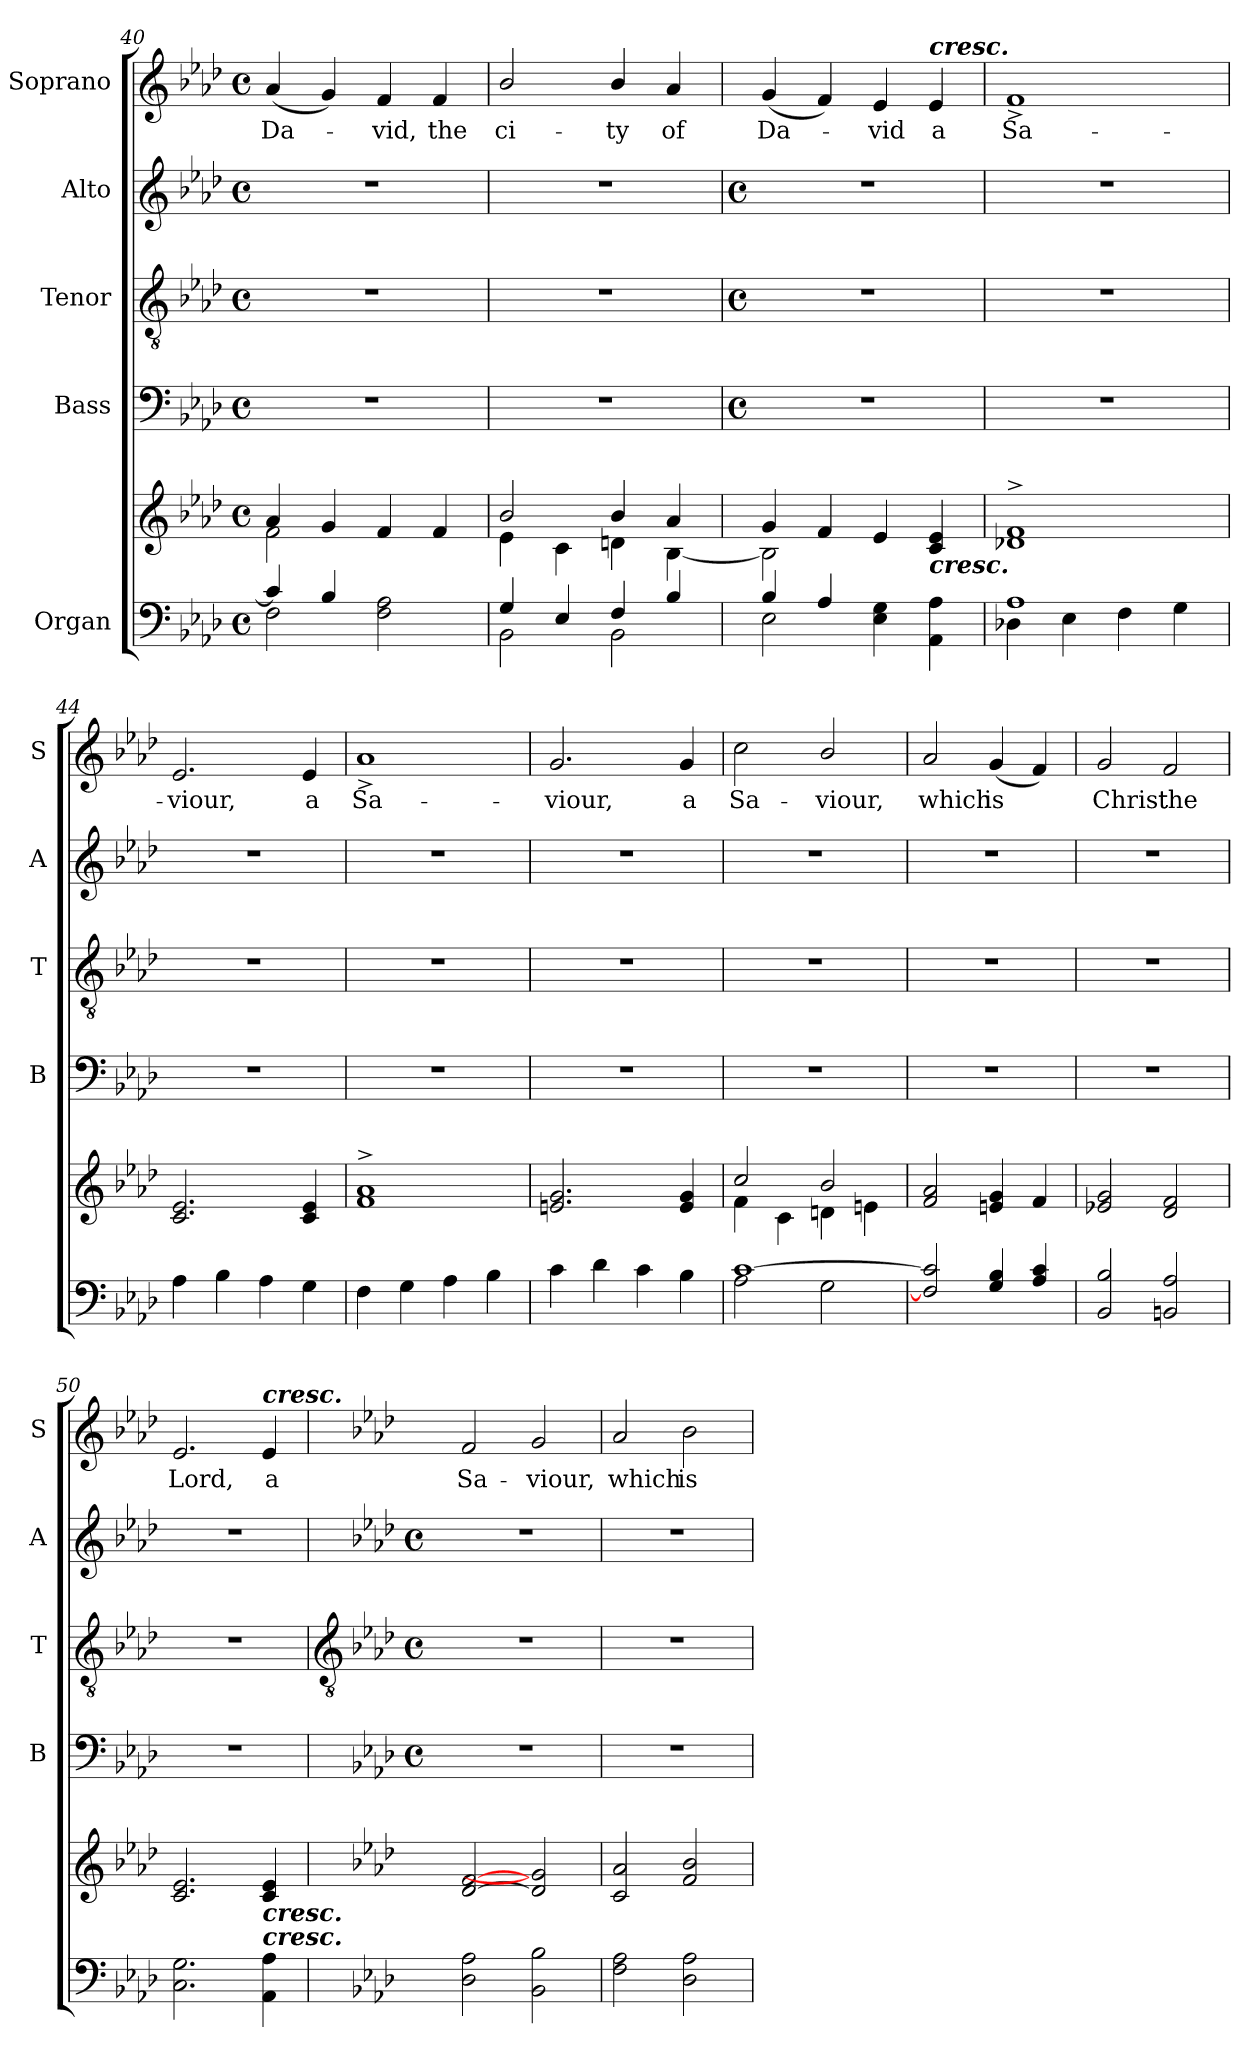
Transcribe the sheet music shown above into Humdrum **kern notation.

**kern	**kern	**kern	**kern	**kern	**kern	**text
*part5	*part5	*part4	*part3	*part2	*part1	*part1
*staff6	*staff5	*staff4	*staff3	*staff2	*staff1	*staff1
*I"Organ	*	*I"Bass	*I"Tenor	*I"Alto	*I"Soprano	*
*	*	*I'B	*I'T	*I'A	*I'S	*
*clefF4	*clefG2	*clefF4	*clefGv2	*clefG2	*clefG2	*
*k[b-e-a-d-]	*k[b-e-a-d-]	*k[b-e-a-d-]	*k[b-e-a-d-]	*k[b-e-a-d-]	*k[b-e-a-d-]	*
*A-:	*A-:	*A-:	*A-:	*A-:	*A-:	*
*M4/4	*M4/4	*M4/4	*M4/4	*M4/4	*M4/4	*
*met(c)	*met(c)	*met(c)	*met(c)	*met(c)	*met(c)	*
=40	=40	=40	=40	=40	=40	=40
*^	*^	*	*	*	*	*
!	!	!	!	!	!	!	!	!LO:LY:b
4c/]	2F\	4a-	2f\	1r	1r	1r	(<4a-	Da-
4B-/	.	4g	.	.	.	.	4g)	.
!	!	!	!	!	!	!	!	!LO:LY:b
2ryy	2F\ 2A-\	4f	2ryy	.	.	.	4f	vid,
!	!	!	!	!	!	!	!	!LO:LY:b
.	.	4f	.	.	.	.	4f	the
=41	=41	=41	=41	=41	=41	=41	=41	=41
!	!	!	!	!	!	!	!	!LO:LY:b
4G/	2BB-\	2b-/	4e-\	1r	1r	1r	2b-/	ci-
4E-/	.	.	4c\	.	.	.	.	.
!	!	!	!	!	!	!	!	!LO:LY:b
4F/	2BB-\	4b-/	4dn\	.	.	.	4b-/	-ty
!	!	!	!	!	!	!	!	!LO:LY:b
4B-/	.	4a-	[4B-\	.	.	.	4a-	of
!!LO:LB:g=z
=42	=42	=42	=42	=42	=42	=42	=42	=42
*	*	*	*	*M4/4	*M4/4	*M4/4	*	*
*	*	*	*	*met(c)	*met(c)	*met(c)	*	*
!	!	!	!	!	!	!	!	!LO:LY:b
4B-	2E-\	4g	2B-\]	1r	1r	1r	(<4g	Da-
4A-	.	4f	.	.	.	.	4f)	.
!	!	!	!	!	!	!	!	!LO:LY:b
2ryy	4E-\ 4G\	4e-	2ryy	.	.	.	4e-	vid
!	!	!	!	!	!	!	!LO:TX:a:Bi:t=cresc.	!
!	!	!LO:TX:b:Bi:t=cresc.	!	!	!	!	!	!
!	!	!	!	!	!	!	!	!LO:LY:b
.	4AA-\ 4A-\	4c 4e-	.	.	.	.	4e-	a
=43	=43	=43	=43	=43	=43	=43	=43	=43
!	!	!	!	!	!	!	!	!LO:LY:b
1A-	4D-X\	1d-X^ 1f^	1ryy	1r	1r	1r	1f^	Sa-
.	4E-\	.	.	.	.	.	.	.
.	4F\	.	.	.	.	.	.	.
.	4G\	.	.	.	.	.	.	.
=44	=44	=44	=44	=44	=44	=44	=44	=44
!	!	!	!	!	!	!	!	!LO:LY:b
1ryy	4A-\	2.c 2.e-	1ryy	1r	1r	1r	2.e-	-viour,
.	4B-\	.	.	.	.	.	.	.
.	4A-\	.	.	.	.	.	.	.
!	!	!	!	!	!	!	!	!LO:LY:b
.	4G\	4c 4e-	.	.	.	.	4e-	a
=45	=45	=45	=45	=45	=45	=45	=45	=45
!	!	!	!	!	!	!	!	!LO:LY:b
1cyy	4F\	1f^ 1a-^	1ryy	1r	1r	1r	1a-^	Sa-
.	4G\	.	.	.	.	.	.	.
.	4A-\	.	.	.	.	.	.	.
.	4B-\	.	.	.	.	.	.	.
=46	=46	=46	=46	=46	=46	=46	=46	=46
!	!	!	!	!	!	!	!	!LO:LY:b
1ryy	4c\	2.en 2.g	1ryy	1r	1r	1r	2.g	-viour,
.	4d-\	.	.	.	.	.	.	.
.	4c\	.	.	.	.	.	.	.
!	!	!	!	!	!	!	!	!LO:LY:b
.	4B-\	4e 4g	.	.	.	.	4g	a
=47	=47	=47	=47	=47	=47	=47	=47	=47
!	!	!	!	!	!	!	!	!LO:LY:b
[1c	2A-\	2cc/	4f\	1r	1r	1r	2cc	Sa-
.	.	.	4c\	.	.	.	.	.
!	!	!	!	!	!	!	!	!LO:LY:b
.	2G\	2b-/	4dn\	.	.	.	2b-/	-viour,
.	.	.	4en\	.	.	.	.	.
=48	=48	=48	=48	=48	=48	=48	=48	=48
!	!	!	!	!	!	!	!	!LO:LY:b
2F] 2c]	1ryy	2f 2a-	1ryy	1r	1r	1r	2a-	which
!	!	!	!	!	!	!	!	!LO:LY:b
4G 4B-	.	4en 4g	.	.	.	.	(<4g	is
4A- 4c	.	4f	.	.	.	.	4f)	.
=49	=49	=49	=49	=49	=49	=49	=49	=49
!	!	!	!	!	!	!	!	!LO:LY:b
2BB- 2B-	1ryy	2e-X 2g	1ryy	1r	1r	1r	2g	Christ
!	!	!	!	!	!	!	!	!LO:LY:b
2BBn 2A-	.	2d- 2f	.	.	.	.	2f	the
=50	=50	=50	=50	=50	=50	=50	=50	=50
!	!	!	!	!	!	!	!	!LO:LY:b
1ryy	2.C\ 2.G\	2.c 2.e-	1ryy	1r	1r	1r	2.e-	Lord,
!	!	!	!	!	!	!	!LO:TX:a:Bi:t=cresc.	!
!	!	!LO:TX:b:Bi:t=cresc.	!	!	!	!	!	!
!	!LO:TX:a:Bi:t=cresc.	!	!	!	!	!	!	!
!	!	!	!	!	!	!	!	!LO:LY:b
.	4AA-\ 4A-\	4c 4e-	.	.	.	.	4e-	a
!!LO:LB:g=z
=51	=51	=51	=51	=51	=51	=51	=51	=51
*	*	*	*	*	*clefGv2	*	*	*
*	*	*	*	*k[b-e-a-d-]	*k[b-e-a-d-]	*k[b-e-a-d-]	*	*
*	*	*	*	*A-:	*A-:	*A-:	*	*
*	*	*	*	*M4/4	*M4/4	*M4/4	*	*
*	*	*	*	*met(c)	*met(c)	*met(c)	*	*
!	!	!	!	!	!	!	!	!LO:LY:b
1ryy	2D-\ 2A-\	[2d- [2f	1ryy	1r	1r	1r	2f	Sa-
!	!	!	!	!	!	!	!	!LO:LY:b
.	2BB-\ 2B-\	2d-] 2g]	.	.	.	.	2g	-viour,
=52	=52	=52	=52	=52	=52	=52	=52	=52
!	!	!	!	!	!	!	!	!LO:LY:b
1ryy	2F\ 2A-\	2c 2a-	1ryy	1r	1r	1r	2a-	which
!	!	!	!	!	!	!	!	!LO:LY:b
.	2D-\ 2A-\	2f 2b-	.	.	.	.	2b-	is
*v	*v	*	*	*	*	*	*	*
*	*v	*v	*	*	*	*	*
=	=	=	=	=	=	=
*-	*-	*-	*-	*-	*-	*-
